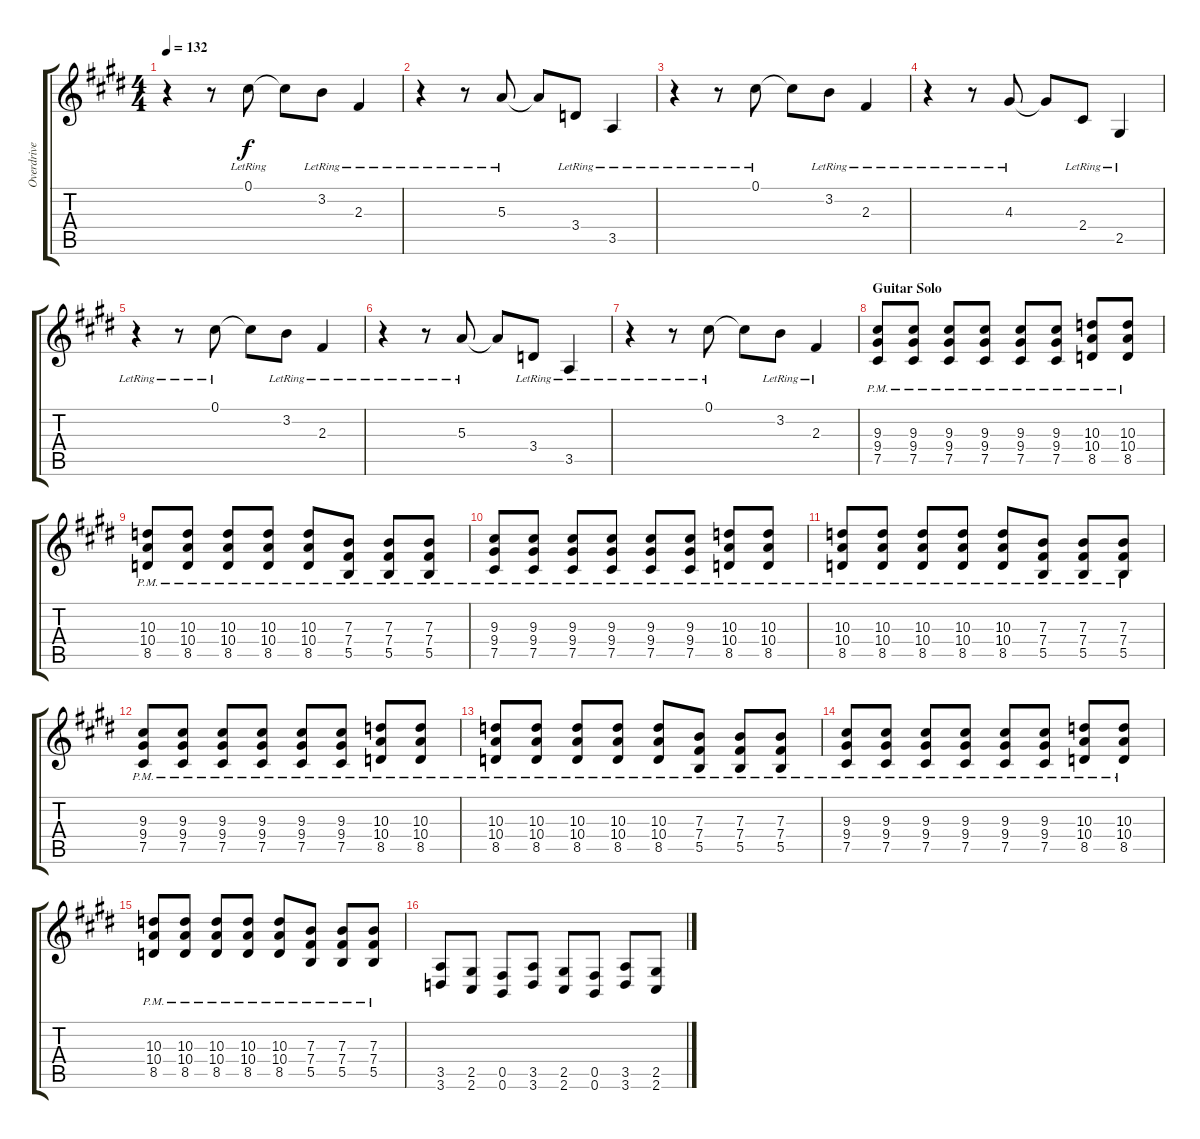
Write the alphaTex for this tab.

\track ("Overdrive" "Overdrive") {instrument distortionguitar}
\staff {score tabs}
\tuning (Db4 Ab3 E3 B2 Gb2 B1) {hide}
\ts (4 4)
\tempo 132
\clef g2
\ks c#minor
r.4{dy f} r.8 0.1{lr}.8 0.1{t}.8 3.2{lr}.8 2.3{lr}.4 |
\ks e
r.4 r.8 5.3{lr}.8 5.3{t}.8 3.4{lr}.8 3.5{lr}.4 |
\ks c#minor
r.4 r.8 0.1{lr}.8 0.1{t}.8 3.2{lr}.8 2.3{lr}.4 |
\ks e
r.4 r.8 4.3{lr}.8 4.3{t}.8 2.4{lr}.8 2.5{lr}.4 |
\ks c#minor
r.4 r.8 0.1{lr}.8 0.1{t}.8 3.2{lr}.8 2.3{lr}.4 |
r.4 r.8 5.3{lr}.8 5.3{t}.8 3.4{lr}.8 3.5{lr}.4 |
\ks e
r.4 r.8 0.1{lr}.8 0.1{t}.8 3.2{lr}.8 2.3{lr}.4 |
\section ("" "Guitar Solo")
\ks c#minor
(9.3{pm} 9.4{pm} 7.5{pm}).8 (9.3{pm} 9.4{pm} 7.5{pm}).8 (9.3{pm} 9.4{pm} 7.5{pm}).8 (9.3{pm} 9.4{pm} 7.5{pm}).8 (9.3{pm} 9.4{pm} 7.5{pm}).8 (9.3{pm} 9.4{pm} 7.5{pm}).8 (10.3{pm} 10.4{pm} 8.5{pm}).8 (10.3{pm} 10.4{pm} 8.5{pm}).8 |
(10.3{pm} 10.4{pm} 8.5{pm}).8 (10.3{pm} 10.4{pm} 8.5{pm}).8 (10.3{pm} 10.4{pm} 8.5{pm}).8 (10.3{pm} 10.4{pm} 8.5{pm}).8 (10.3{pm} 10.4{pm} 8.5{pm}).8 (7.3{pm} 7.4{pm} 5.5{pm}).8 (7.3{pm} 7.4{pm} 5.5{pm}).8 (7.3{pm} 7.4{pm} 5.5{pm}).8 |
\ks e
(9.3{pm} 9.4{pm} 7.5{pm}).8 (9.3{pm} 9.4{pm} 7.5{pm}).8 (9.3{pm} 9.4{pm} 7.5{pm}).8 (9.3{pm} 9.4{pm} 7.5{pm}).8 (9.3{pm} 9.4{pm} 7.5{pm}).8 (9.3{pm} 9.4{pm} 7.5{pm}).8 (10.3{pm} 10.4{pm} 8.5{pm}).8 (10.3{pm} 10.4{pm} 8.5{pm}).8 |
\ks c#minor
(10.3{pm} 10.4{pm} 8.5{pm}).8 (10.3{pm} 10.4{pm} 8.5{pm}).8 (10.3{pm} 10.4{pm} 8.5{pm}).8 (10.3{pm} 10.4{pm} 8.5{pm}).8 (10.3{pm} 10.4{pm} 8.5{pm}).8 (7.3{pm} 7.4{pm} 5.5{pm}).8 (7.3{pm} 7.4{pm} 5.5{pm}).8 (7.3{pm} 7.4{pm} 5.5{pm}).8 |
(9.3{pm} 9.4{pm} 7.5{pm}).8 (9.3{pm} 9.4{pm} 7.5{pm}).8 (9.3{pm} 9.4{pm} 7.5{pm}).8 (9.3{pm} 9.4{pm} 7.5{pm}).8 (9.3{pm} 9.4{pm} 7.5{pm}).8 (9.3{pm} 9.4{pm} 7.5{pm}).8 (10.3{pm} 10.4{pm} 8.5{pm}).8 (10.3{pm} 10.4{pm} 8.5{pm}).8 |
\ks e
(10.3{pm} 10.4{pm} 8.5{pm}).8 (10.3{pm} 10.4{pm} 8.5{pm}).8 (10.3{pm} 10.4{pm} 8.5{pm}).8 (10.3{pm} 10.4{pm} 8.5{pm}).8 (10.3{pm} 10.4{pm} 8.5{pm}).8 (7.3{pm} 7.4{pm} 5.5{pm}).8 (7.3{pm} 7.4{pm} 5.5{pm}).8 (7.3{pm} 7.4{pm} 5.5{pm}).8 |
\ks c#minor
(9.3{pm} 9.4{pm} 7.5{pm}).8 (9.3{pm} 9.4{pm} 7.5{pm}).8 (9.3{pm} 9.4{pm} 7.5{pm}).8 (9.3{pm} 9.4{pm} 7.5{pm}).8 (9.3{pm} 9.4{pm} 7.5{pm}).8 (9.3{pm} 9.4{pm} 7.5{pm}).8 (10.3{pm} 10.4{pm} 8.5{pm}).8 (10.3{pm} 10.4{pm} 8.5{pm}).8 |
(10.3{pm} 10.4{pm} 8.5{pm}).8 (10.3{pm} 10.4{pm} 8.5{pm}).8 (10.3{pm} 10.4{pm} 8.5{pm}).8 (10.3{pm} 10.4{pm} 8.5{pm}).8 (10.3{pm} 10.4{pm} 8.5{pm}).8 (7.3{pm} 7.4{pm} 5.5{pm}).8 (7.3{pm} 7.4{pm} 5.5{pm}).8 (7.3{pm} 7.4{pm} 5.5{pm}).8 |
\ks e
(3.5 3.6).8 (2.5 2.6).8 (0.5 0.6).8 (3.5 3.6).8 (2.5 2.6).8 (0.5 0.6).8 (3.5 3.6).8 (2.5 2.6).8
